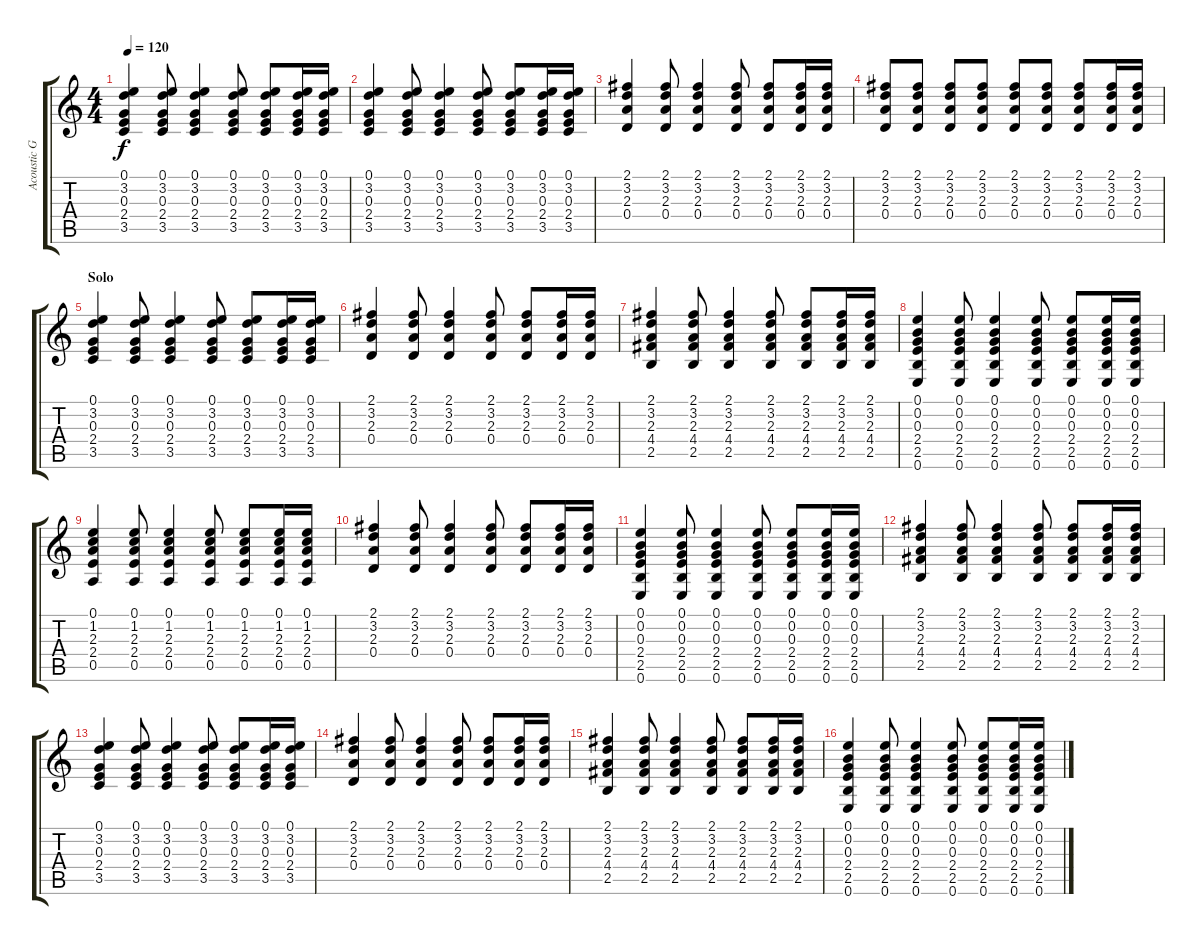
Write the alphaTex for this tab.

\track ("Acoustic Guitar (R)" "Acoustic G") {instrument acousticguitarsteel}
\staff {score tabs}
\tuning (E4 B3 G3 D3 A2 E2) {hide}
\ts (4 4)
\tempo 120
\clef g2
\ks c
(0.1 3.2 0.3 2.4 3.5).4{dy f} (0.1 3.2 0.3 2.4 3.5).8 (0.1 3.2 0.3 2.4 3.5).4 (0.1 3.2 0.3 2.4 3.5).8 (0.1 3.2 0.3 2.4 3.5).8 (0.1 3.2 0.3 2.4 3.5).16 (0.1 3.2 0.3 2.4 3.5).16 |
(0.1 3.2 0.3 2.4 3.5).4 (0.1 3.2 0.3 2.4 3.5).8 (0.1 3.2 0.3 2.4 3.5).4 (0.1 3.2 0.3 2.4 3.5).8 (0.1 3.2 0.3 2.4 3.5).8 (0.1 3.2 0.3 2.4 3.5).16 (0.1 3.2 0.3 2.4 3.5).16 |
(2.1 3.2 2.3 0.4).4 (2.1 3.2 2.3 0.4).8 (2.1 3.2 2.3 0.4).4 (2.1 3.2 2.3 0.4).8 (2.1 3.2 2.3 0.4).8 (2.1 3.2 2.3 0.4).16 (2.1 3.2 2.3 0.4).16 |
(2.1 3.2 2.3 0.4).8 (2.1 3.2 2.3 0.4).8 (2.1 3.2 2.3 0.4).8 (2.1 3.2 2.3 0.4).8 (2.1 3.2 2.3 0.4).8 (2.1 3.2 2.3 0.4).8 (2.1 3.2 2.3 0.4).8 (2.1 3.2 2.3 0.4).16 (2.1 3.2 2.3 0.4).16 |
\section ("" "Solo")
(0.1 3.2 0.3 2.4 3.5).4 (0.1 3.2 0.3 2.4 3.5).8 (0.1 3.2 0.3 2.4 3.5).4 (0.1 3.2 0.3 2.4 3.5).8 (0.1 3.2 0.3 2.4 3.5).8 (0.1 3.2 0.3 2.4 3.5).16 (0.1 3.2 0.3 2.4 3.5).16 |
(2.1 3.2 2.3 0.4).4 (2.1 3.2 2.3 0.4).8 (2.1 3.2 2.3 0.4).4 (2.1 3.2 2.3 0.4).8 (2.1 3.2 2.3 0.4).8 (2.1 3.2 2.3 0.4).16 (2.1 3.2 2.3 0.4).16 |
(2.1 3.2 2.3 4.4 2.5).4 (2.1 3.2 2.3 4.4 2.5).8 (2.1 3.2 2.3 4.4 2.5).4 (2.1 3.2 2.3 4.4 2.5).8 (2.1 3.2 2.3 4.4 2.5).8 (2.1 3.2 2.3 4.4 2.5).16 (2.1 3.2 2.3 4.4 2.5).16 |
(0.1 0.2 0.3 2.4 2.5 0.6).4 (0.1 0.2 0.3 2.4 2.5 0.6).8 (0.1 0.2 0.3 2.4 2.5 0.6).4 (0.1 0.2 0.3 2.4 2.5 0.6).8 (0.1 0.2 0.3 2.4 2.5 0.6).8 (0.1 0.2 0.3 2.4 2.5 0.6).16 (0.1 0.2 0.3 2.4 2.5 0.6).16 |
(0.1 1.2 2.3 2.4 0.5).4 (0.1 1.2 2.3 2.4 0.5).8 (0.1 1.2 2.3 2.4 0.5).4 (0.1 1.2 2.3 2.4 0.5).8 (0.1 1.2 2.3 2.4 0.5).8 (0.1 1.2 2.3 2.4 0.5).16 (0.1 1.2 2.3 2.4 0.5).16 |
(2.1 3.2 2.3 0.4).4 (2.1 3.2 2.3 0.4).8 (2.1 3.2 2.3 0.4).4 (2.1 3.2 2.3 0.4).8 (2.1 3.2 2.3 0.4).8 (2.1 3.2 2.3 0.4).16 (2.1 3.2 2.3 0.4).16 |
(0.1 0.2 0.3 2.4 2.5 0.6).4 (0.1 0.2 0.3 2.4 2.5 0.6).8 (0.1 0.2 0.3 2.4 2.5 0.6).4 (0.1 0.2 0.3 2.4 2.5 0.6).8 (0.1 0.2 0.3 2.4 2.5 0.6).8 (0.1 0.2 0.3 2.4 2.5 0.6).16 (0.1 0.2 0.3 2.4 2.5 0.6).16 |
(2.1 3.2 2.3 4.4 2.5).4 (2.1 3.2 2.3 4.4 2.5).8 (2.1 3.2 2.3 4.4 2.5).4 (2.1 3.2 2.3 4.4 2.5).8 (2.1 3.2 2.3 4.4 2.5).8 (2.1 3.2 2.3 4.4 2.5).16 (2.1 3.2 2.3 4.4 2.5).16 |
(0.1 3.2 0.3 2.4 3.5).4 (0.1 3.2 0.3 2.4 3.5).8 (0.1 3.2 0.3 2.4 3.5).4 (0.1 3.2 0.3 2.4 3.5).8 (0.1 3.2 0.3 2.4 3.5).8 (0.1 3.2 0.3 2.4 3.5).16 (0.1 3.2 0.3 2.4 3.5).16 |
(2.1 3.2 2.3 0.4).4 (2.1 3.2 2.3 0.4).8 (2.1 3.2 2.3 0.4).4 (2.1 3.2 2.3 0.4).8 (2.1 3.2 2.3 0.4).8 (2.1 3.2 2.3 0.4).16 (2.1 3.2 2.3 0.4).16 |
(2.1 3.2 2.3 4.4 2.5).4 (2.1 3.2 2.3 4.4 2.5).8 (2.1 3.2 2.3 4.4 2.5).4 (2.1 3.2 2.3 4.4 2.5).8 (2.1 3.2 2.3 4.4 2.5).8 (2.1 3.2 2.3 4.4 2.5).16 (2.1 3.2 2.3 4.4 2.5).16 |
(0.1 0.2 0.3 2.4 2.5 0.6).4 (0.1 0.2 0.3 2.4 2.5 0.6).8 (0.1 0.2 0.3 2.4 2.5 0.6).4 (0.1 0.2 0.3 2.4 2.5 0.6).8 (0.1 0.2 0.3 2.4 2.5 0.6).8 (0.1 0.2 0.3 2.4 2.5 0.6).16 (0.1 0.2 0.3 2.4 2.5 0.6).16
